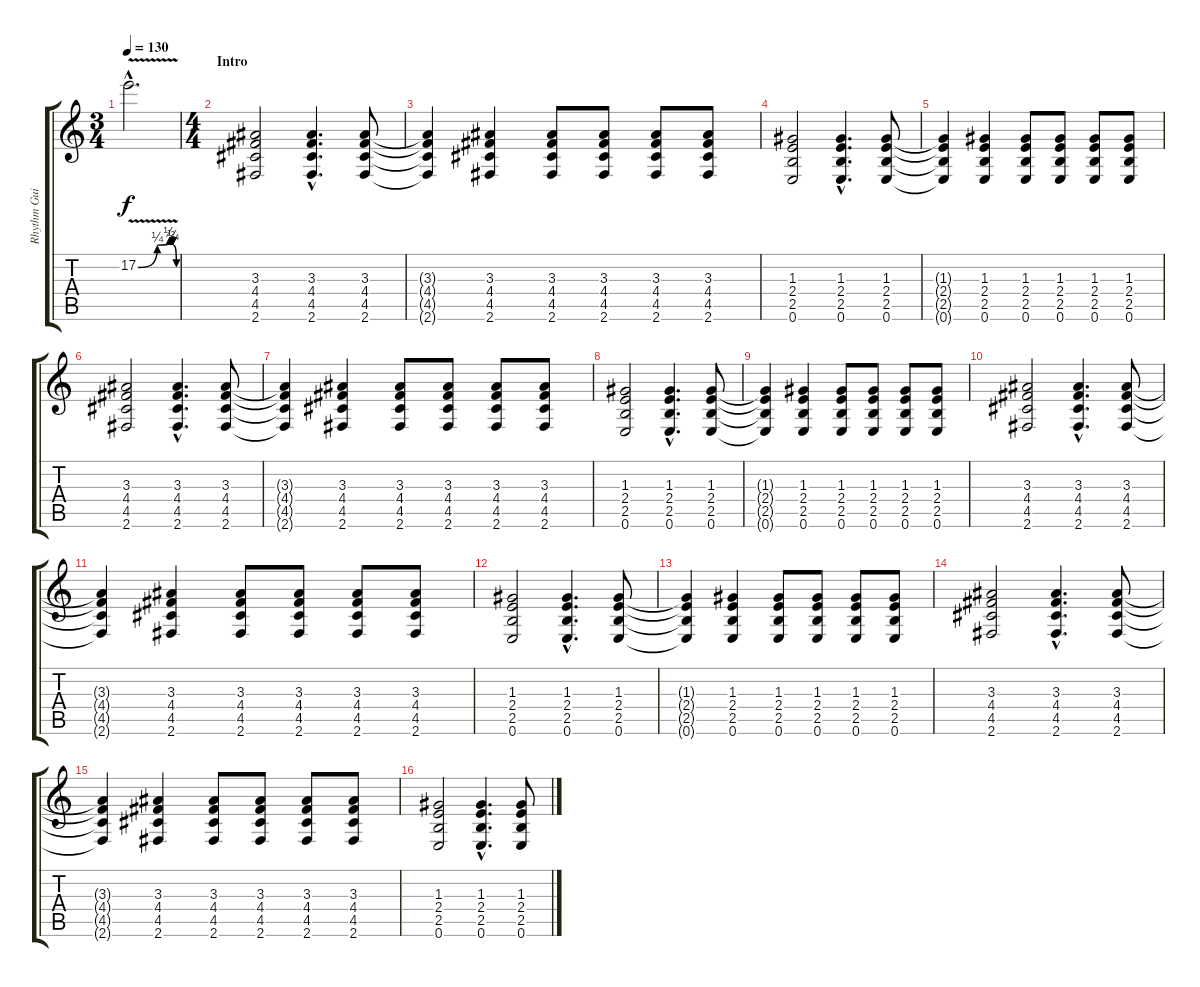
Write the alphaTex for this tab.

\track ("Rhythm Guitar" "Rhythm Gui") {instrument distortionguitar}
\staff {score tabs}
\tuning (E4 B3 G3 D3 A2 E2) {hide}
\ts (3 4)
\tempo 130
\clef g2
\ks c
17.2{be (custom 0 0 30 1 49 2 55 1 60 0) v hac}.2{d dy f instrument distortionguitar} |
\ts (4 4)
\section ("" "Intro")
(3.3 4.4 4.5 2.6).2 (3.3{hac} 4.4{hac} 4.5{hac} 2.6{hac}).4{d} (3.3 4.4 4.5 2.6).8 |
(3.3{t} 4.4{t} 4.5{t} 2.6{t}).4 (3.3 4.4 4.5 2.6).4 (3.3 4.4 4.5 2.6).8 (3.3 4.4 4.5 2.6).8 (3.3 4.4 4.5 2.6).8 (3.3 4.4 4.5 2.6).8 |
(1.3 2.4 2.5 0.6).2 (1.3{hac} 2.4{hac} 2.5{hac} 0.6{hac}).4{d} (1.3 2.4 2.5 0.6).8 |
(1.3{t} 2.4{t} 2.5{t} 0.6{t}).4 (1.3 2.4 2.5 0.6).4 (1.3 2.4 2.5 0.6).8 (1.3 2.4 2.5 0.6).8 (1.3 2.4 2.5 0.6).8 (1.3 2.4 2.5 0.6).8 |
(3.3 4.4 4.5 2.6).2 (3.3{hac} 4.4{hac} 4.5{hac} 2.6{hac}).4{d} (3.3 4.4 4.5 2.6).8 |
(3.3{t} 4.4{t} 4.5{t} 2.6{t}).4 (3.3 4.4 4.5 2.6).4 (3.3 4.4 4.5 2.6).8 (3.3 4.4 4.5 2.6).8 (3.3 4.4 4.5 2.6).8 (3.3 4.4 4.5 2.6).8 |
(1.3 2.4 2.5 0.6).2 (1.3{hac} 2.4{hac} 2.5{hac} 0.6{hac}).4{d} (1.3 2.4 2.5 0.6).8 |
(1.3{t} 2.4{t} 2.5{t} 0.6{t}).4 (1.3 2.4 2.5 0.6).4 (1.3 2.4 2.5 0.6).8 (1.3 2.4 2.5 0.6).8 (1.3 2.4 2.5 0.6).8 (1.3 2.4 2.5 0.6).8 |
(3.3 4.4 4.5 2.6).2 (3.3{hac} 4.4{hac} 4.5{hac} 2.6{hac}).4{d} (3.3 4.4 4.5 2.6).8 |
(3.3{t} 4.4{t} 4.5{t} 2.6{t}).4 (3.3 4.4 4.5 2.6).4 (3.3 4.4 4.5 2.6).8 (3.3 4.4 4.5 2.6).8 (3.3 4.4 4.5 2.6).8 (3.3 4.4 4.5 2.6).8 |
(1.3 2.4 2.5 0.6).2 (1.3{hac} 2.4{hac} 2.5{hac} 0.6{hac}).4{d} (1.3 2.4 2.5 0.6).8 |
(1.3{t} 2.4{t} 2.5{t} 0.6{t}).4 (1.3 2.4 2.5 0.6).4 (1.3 2.4 2.5 0.6).8 (1.3 2.4 2.5 0.6).8 (1.3 2.4 2.5 0.6).8 (1.3 2.4 2.5 0.6).8 |
(3.3 4.4 4.5 2.6).2 (3.3{hac} 4.4{hac} 4.5{hac} 2.6{hac}).4{d} (3.3 4.4 4.5 2.6).8 |
(3.3{t} 4.4{t} 4.5{t} 2.6{t}).4 (3.3 4.4 4.5 2.6).4 (3.3 4.4 4.5 2.6).8 (3.3 4.4 4.5 2.6).8 (3.3 4.4 4.5 2.6).8 (3.3 4.4 4.5 2.6).8 |
(1.3 2.4 2.5 0.6).2 (1.3{hac} 2.4{hac} 2.5{hac} 0.6{hac}).4{d} (1.3 2.4 2.5 0.6).8
